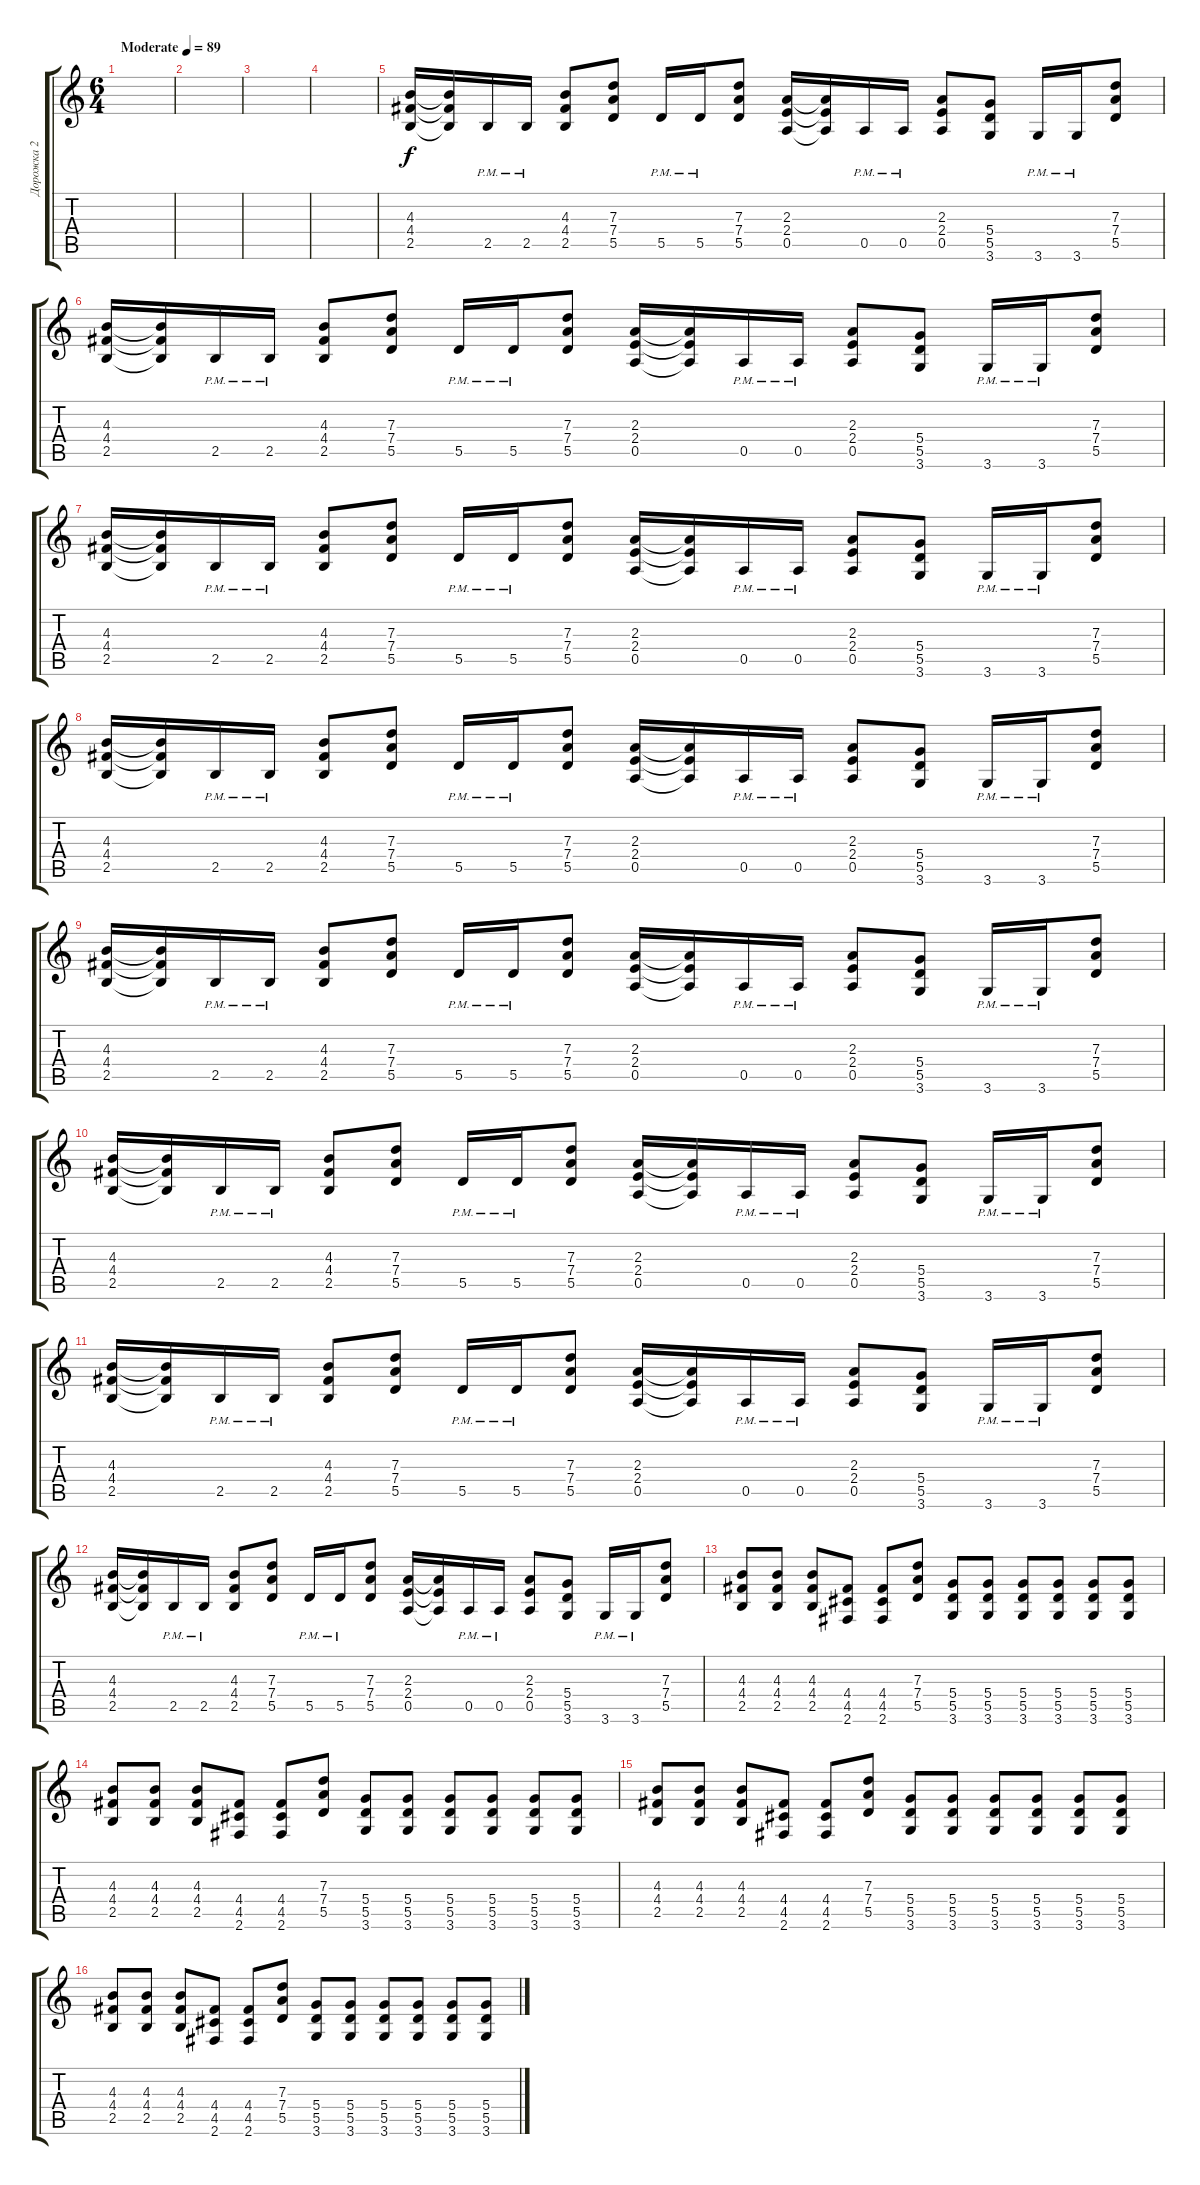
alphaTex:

\track ("Дорожка 2" "Дорожка 2") {instrument distortionguitar}
\staff {score tabs}
\tuning (E4 B3 G3 D3 A2 E2) {hide}
\ts (6 4)
\tempo (89 "Moderate")
\clef g2
\ks c
|
|
|
|
(4.3 4.4 2.5).16 (4.3{t} 4.4{t} 2.5{t}).16 2.5{pm}.16 2.5{pm}.16 (4.3 4.4 2.5).8 (7.3 7.4 5.5).8 5.5{pm}.16 5.5{pm}.16 (7.3 7.4 5.5).8 (2.3 2.4 0.5).16 (2.3{t} 2.4{t} 0.5{t}).16 0.5{pm}.16 0.5{pm}.16 (2.3 2.4 0.5).8 (5.4 5.5 3.6).8 3.6{pm}.16 3.6{pm}.16 (7.3 7.4 5.5).8 |
(4.3 4.4 2.5).16 (4.3{t} 4.4{t} 2.5{t}).16 2.5{pm}.16 2.5{pm}.16 (4.3 4.4 2.5).8 (7.3 7.4 5.5).8 5.5{pm}.16 5.5{pm}.16 (7.3 7.4 5.5).8 (2.3 2.4 0.5).16 (2.3{t} 2.4{t} 0.5{t}).16 0.5{pm}.16 0.5{pm}.16 (2.3 2.4 0.5).8 (5.4 5.5 3.6).8 3.6{pm}.16 3.6{pm}.16 (7.3 7.4 5.5).8 |
(4.3 4.4 2.5).16 (4.3{t} 4.4{t} 2.5{t}).16 2.5{pm}.16 2.5{pm}.16 (4.3 4.4 2.5).8 (7.3 7.4 5.5).8 5.5{pm}.16 5.5{pm}.16 (7.3 7.4 5.5).8 (2.3 2.4 0.5).16 (2.3{t} 2.4{t} 0.5{t}).16 0.5{pm}.16 0.5{pm}.16 (2.3 2.4 0.5).8 (5.4 5.5 3.6).8 3.6{pm}.16 3.6{pm}.16 (7.3 7.4 5.5).8 |
(4.3 4.4 2.5).16 (4.3{t} 4.4{t} 2.5{t}).16 2.5{pm}.16 2.5{pm}.16 (4.3 4.4 2.5).8 (7.3 7.4 5.5).8 5.5{pm}.16 5.5{pm}.16 (7.3 7.4 5.5).8 (2.3 2.4 0.5).16 (2.3{t} 2.4{t} 0.5{t}).16 0.5{pm}.16 0.5{pm}.16 (2.3 2.4 0.5).8 (5.4 5.5 3.6).8 3.6{pm}.16 3.6{pm}.16 (7.3 7.4 5.5).8 |
(4.3 4.4 2.5).16 (4.3{t} 4.4{t} 2.5{t}).16 2.5{pm}.16 2.5{pm}.16 (4.3 4.4 2.5).8 (7.3 7.4 5.5).8 5.5{pm}.16 5.5{pm}.16 (7.3 7.4 5.5).8 (2.3 2.4 0.5).16 (2.3{t} 2.4{t} 0.5{t}).16 0.5{pm}.16 0.5{pm}.16 (2.3 2.4 0.5).8 (5.4 5.5 3.6).8 3.6{pm}.16 3.6{pm}.16 (7.3 7.4 5.5).8 |
(4.3 4.4 2.5).16 (4.3{t} 4.4{t} 2.5{t}).16 2.5{pm}.16 2.5{pm}.16 (4.3 4.4 2.5).8 (7.3 7.4 5.5).8 5.5{pm}.16 5.5{pm}.16 (7.3 7.4 5.5).8 (2.3 2.4 0.5).16 (2.3{t} 2.4{t} 0.5{t}).16 0.5{pm}.16 0.5{pm}.16 (2.3 2.4 0.5).8 (5.4 5.5 3.6).8 3.6{pm}.16 3.6{pm}.16 (7.3 7.4 5.5).8 |
(4.3 4.4 2.5).16 (4.3{t} 4.4{t} 2.5{t}).16 2.5{pm}.16 2.5{pm}.16 (4.3 4.4 2.5).8 (7.3 7.4 5.5).8 5.5{pm}.16 5.5{pm}.16 (7.3 7.4 5.5).8 (2.3 2.4 0.5).16 (2.3{t} 2.4{t} 0.5{t}).16 0.5{pm}.16 0.5{pm}.16 (2.3 2.4 0.5).8 (5.4 5.5 3.6).8 3.6{pm}.16 3.6{pm}.16 (7.3 7.4 5.5).8 |
(4.3 4.4 2.5).16 (4.3{t} 4.4{t} 2.5{t}).16 2.5{pm}.16 2.5{pm}.16 (4.3 4.4 2.5).8 (7.3 7.4 5.5).8 5.5{pm}.16 5.5{pm}.16 (7.3 7.4 5.5).8 (2.3 2.4 0.5).16 (2.3{t} 2.4{t} 0.5{t}).16 0.5{pm}.16 0.5{pm}.16 (2.3 2.4 0.5).8 (5.4 5.5 3.6).8 3.6{pm}.16 3.6{pm}.16 (7.3 7.4 5.5).8 |
(4.3 4.4 2.5).8 (4.3 4.4 2.5).8 (4.3 4.4 2.5).8 (4.4 4.5 2.6).8 (4.4 4.5 2.6).8 (7.3 7.4 5.5).8 (5.4 5.5 3.6).8 (5.4 5.5 3.6).8 (5.4 5.5 3.6).8 (5.4 5.5 3.6).8 (5.4 5.5 3.6).8 (5.4 5.5 3.6).8 |
(4.3 4.4 2.5).8 (4.3 4.4 2.5).8 (4.3 4.4 2.5).8 (4.4 4.5 2.6).8 (4.4 4.5 2.6).8 (7.3 7.4 5.5).8 (5.4 5.5 3.6).8 (5.4 5.5 3.6).8 (5.4 5.5 3.6).8 (5.4 5.5 3.6).8 (5.4 5.5 3.6).8 (5.4 5.5 3.6).8 |
(4.3 4.4 2.5).8 (4.3 4.4 2.5).8 (4.3 4.4 2.5).8 (4.4 4.5 2.6).8 (4.4 4.5 2.6).8 (7.3 7.4 5.5).8 (5.4 5.5 3.6).8 (5.4 5.5 3.6).8 (5.4 5.5 3.6).8 (5.4 5.5 3.6).8 (5.4 5.5 3.6).8 (5.4 5.5 3.6).8 |
(4.3 4.4 2.5).8 (4.3 4.4 2.5).8 (4.3 4.4 2.5).8 (4.4 4.5 2.6).8 (4.4 4.5 2.6).8 (7.3 7.4 5.5).8 (5.4 5.5 3.6).8 (5.4 5.5 3.6).8 (5.4 5.5 3.6).8 (5.4 5.5 3.6).8 (5.4 5.5 3.6).8 (5.4 5.5 3.6).8
